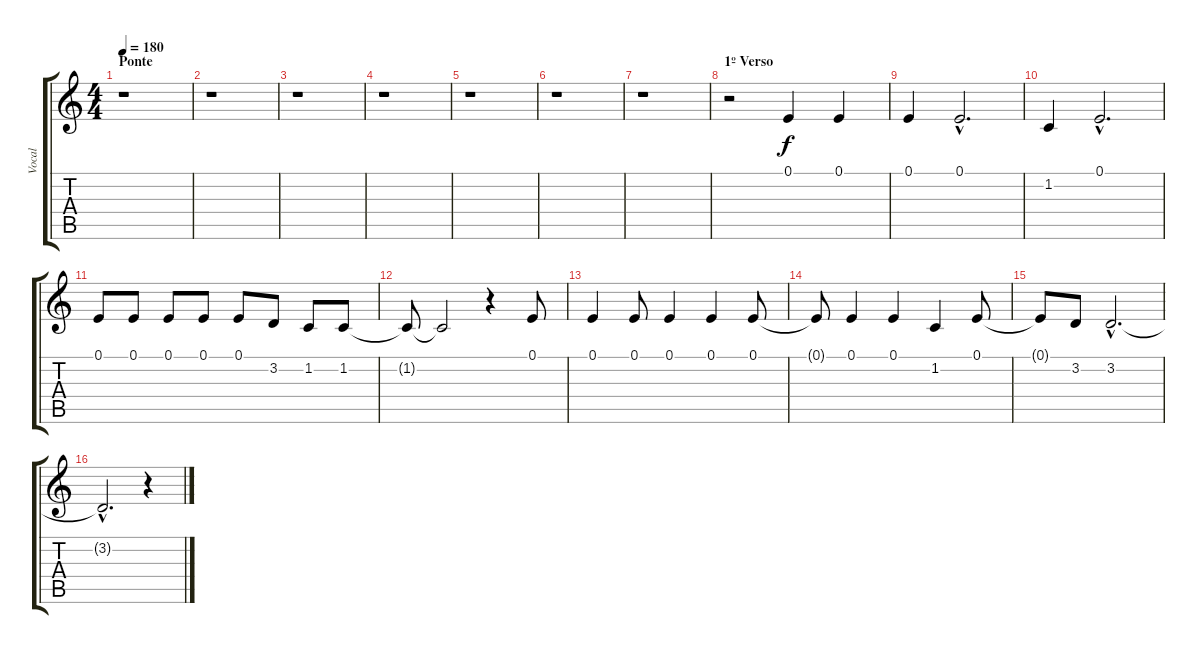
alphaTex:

\track ("Vocal" "Vocal") {instrument violin}
\staff {score tabs}
\tuning (E4 B3 G3 D3 A2 E2) {hide}
\ts (4 4)
\section ("" "Ponte")
\tempo 180
\clef g2
\ks c
r.1{dy f} |
r.1 |
r.1 |
r.1 |
r.1 |
r.1 |
r.1 |
\section ("" "1º Verso")
r.2 0.1.4 0.1.4 |
0.1.4 0.1{hac}.2{d} |
1.2.4 0.1{hac}.2{d} |
0.1.8 0.1.8 0.1.8 0.1.8 0.1.8 3.2.8 1.2.8 1.2.8 |
1.2{t}.8 1.2{t}.2 r.4 0.1.8 |
0.1.4 0.1.8 0.1.4 0.1.4 0.1.8 |
0.1{t}.8 0.1.4 0.1.4 1.2.4 0.1.8 |
0.1{t}.8 3.2.8 3.2{hac}.2{d} |
3.2{hac t}.2{d} r.4
